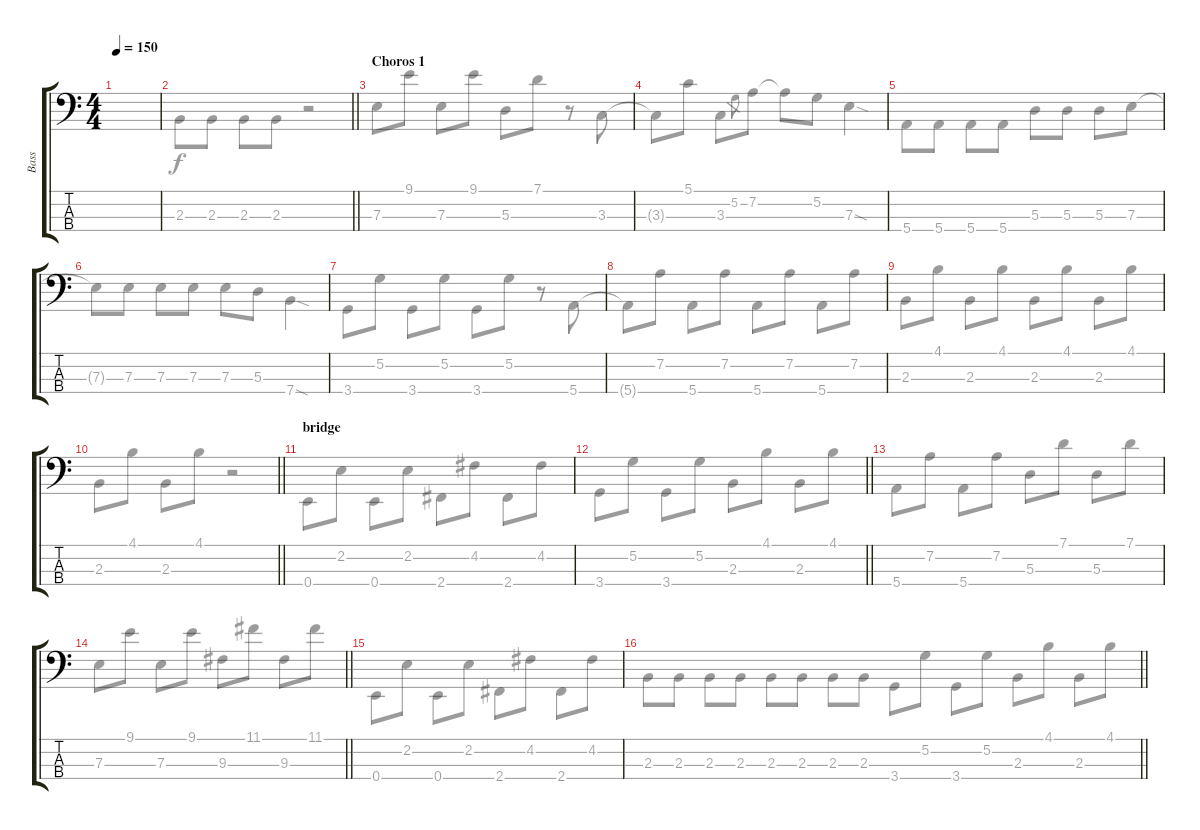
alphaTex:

\track ("Bass" "Bass") {instrument electricbassfinger}
\staff {score tabs}
\tuning (G2 D2 A1 E1) {hide}
\voice
\ts (4 4)
\tempo 150
\clef f4
\ks c
|
\barLineRight lightlight
|
\section ("" "Choros 1")
|
|
|
|
|
|
|
\barLineRight lightlight
|
\section ("" "bridge")
|
\barLineRight lightlight
|
|
\barLineRight lightlight
|
|
\barLineRight lightlight
\voice
\clef f4
\ks c
2.3.8{dy f} 2.3.8 2.3.8 2.3.8 2.3.8 2.3.8 2.3.8 2.3.8 |
\barLineRight lightlight
2.3.8 2.3.8 2.3.8 2.3.8 r.2 |
7.3.8 9.1.8 7.3.8 9.1.8 5.3.8 7.1.8 r.8 3.3.8 |
3.3{t}.8 5.1.8 3.3.8 5.2.8{gr} 7.2.8 7.2{t}.8 5.2.8 7.3{sod}.4 |
5.4.8 5.4.8 5.4.8 5.4.8 5.3.8 5.3.8 5.3.8 7.3.8 |
7.3{t}.8 7.3.8 7.3.8 7.3.8 7.3.8 5.3.8 7.4{sod}.4 |
3.4.8 5.2.8 3.4.8 5.2.8 3.4.8 5.2.8 r.8 5.4.8 |
5.4{t}.8 7.2.8 5.4.8 7.2.8 5.4.8 7.2.8 5.4.8 7.2.8 |
2.3.8 4.1.8 2.3.8 4.1.8 2.3.8 4.1.8 2.3.8 4.1.8 |
\barLineRight lightlight
2.3.8 4.1.8 2.3.8 4.1.8 r.2 |
0.4.8 2.2.8 0.4.8 2.2.8 2.4.8 4.2.8 2.4.8 4.2.8 |
\barLineRight lightlight
3.4.8 5.2.8 3.4.8 5.2.8 2.3.8 4.1.8 2.3.8 4.1.8 |
5.4.8 7.2.8 5.4.8 7.2.8 5.3.8 7.1.8 5.3.8 7.1.8 |
\barLineRight lightlight
7.3.8 9.1.8 7.3.8 9.1.8 9.3.8 11.1.8 9.3.8 11.1.8 |
0.4.8 2.2.8 0.4.8 2.2.8 2.4.8 4.2.8 2.4.8 4.2.8 |
\barLineRight lightlight
3.4.8 5.2.8 3.4.8 5.2.8 2.3.8 4.1.8 2.3.8 4.1.8
